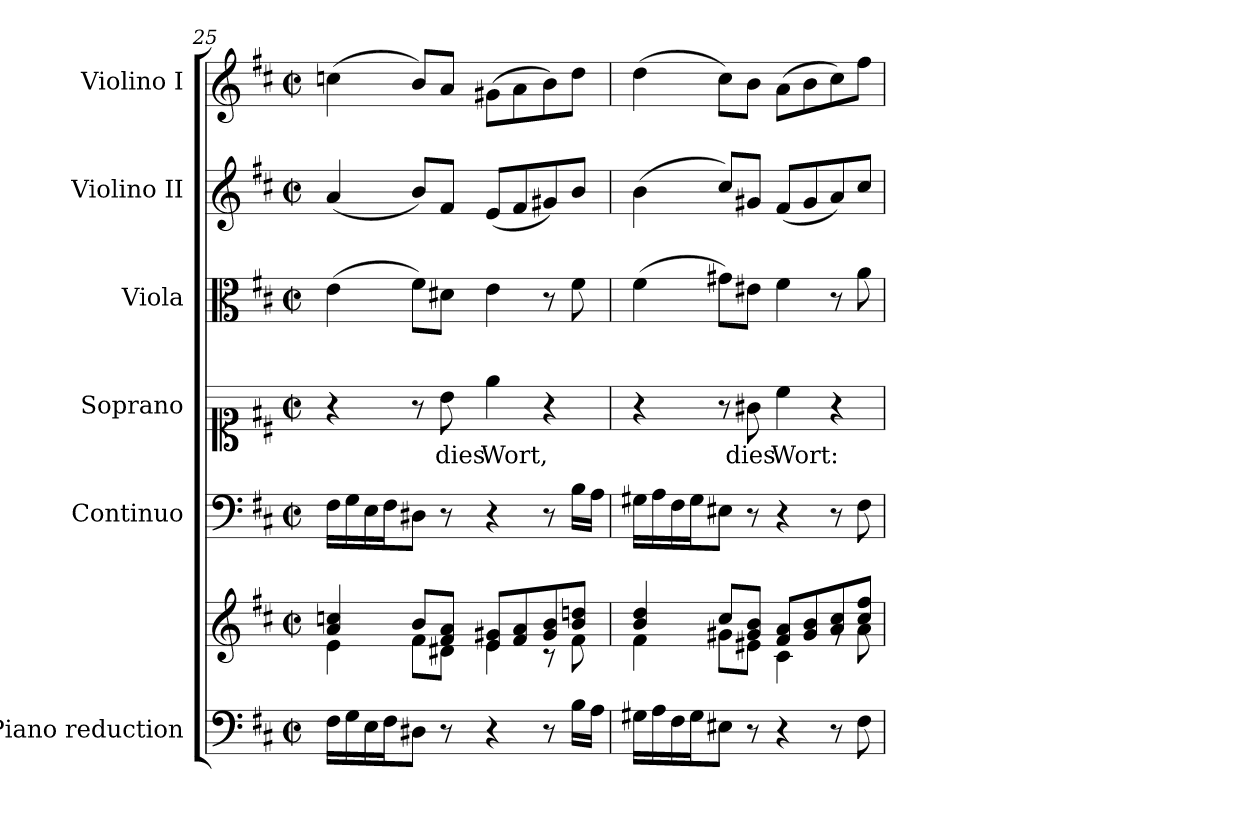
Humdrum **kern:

**kern	**kern	**kern	**kern	**text	**kern	**kern	**kern
*part6	*part6	*part5	*part4	*part4	*part3	*part2	*part1
*staff7	*staff6	*staff5	*staff4	*staff4	*staff3	*staff2	*staff1
*I"Piano reduction	*	*I"Continuo	*I"Soprano	*	*I"Viola	*I"Violino II	*I"Violino I
*I'Pno	*	*	*	*	*I'Vla	*I'Vln	*I'Vln
*clefF4	*clefG2	*clefF4	*clefC1	*	*clefC3	*clefG2	*clefG2
*k[f#c#]	*k[f#c#]	*k[f#c#]	*k[f#c#]	*	*k[f#c#]	*k[f#c#]	*k[f#c#]
*M2/2	*M2/2	*M2/2	*M2/2	*	*M2/2	*M2/2	*M2/2
*met(c|)	*met(c|)	*met(c|)	*met(c|)	*	*met(c|)	*met(c|)	*met(c|)
=25	=25	=25	=25	=25	=25	=25	=25
*	*^	*	*	*	*	*	*
16F#\LL	4a/ 4ccn/	4e\	16F#\LL	4r	.	(>4e\	(<4a/	(>4ccn\
16G\	.	.	16G\	.	.	.	.	.
16E\	.	.	16E\	.	.	.	.	.
16F#\J	.	.	16F#\J	.	.	.	.	.
8D#X\J	8b/L	8f#\L	8D#X\J	8r	.	8f#\L)	8b/L)	8b/L)
!	!	!	!	!	!LO:LY:b	!	!	!
8r	8f#/ 8a/J	8d#X\J	8r	8b\	dies	8d#X\J	8f#/J	8a/J
!	!	!	!	!	!LO:LY:b	!	!	!
4r	8e/ 8g#X/L	4e\	4r	4ee\	Wort,	4e\	(<8e/L	(>8g#X\L
.	8f#/ 8a/	.	.	.	.	.	8f#/	8a\
8r	8g#/ 8b/	8r	8r	4r	.	8r	8g#X/)	8b\)
16B\LL	8b/ 8ddn/J	8f#\	16B\LL	.	.	8f#\	8b/J	8dd\J
16A\JJ	.	.	16A\JJ	.	.	.	.	.
=26	=26	=26	=26	=26	=26	=26	=26	=26
16G#X\LL	4b/ 4dd/	4f#\	16G#X\LL	4r	.	(>4f#\	(>4b\	(>4dd\
16A\	.	.	16A\	.	.	.	.	.
16F#\	.	.	16F#\	.	.	.	.	.
16G#\J	.	.	16G#\J	.	.	.	.	.
8E#X\J	8cc#/L	8g#X\L	8E#X\J	8r	.	8g#X\L)	8cc#/L)	8cc#\L)
!	!	!	!	!	!LO:LY:b	!	!	!
8r	8g#/ 8b/J	8e#X\J	8r	8g#X\	dies	8e#X\J	8g#X/J	8b\J
!	!	!	!	!	!LO:LY:b	!	!	!
4r	8f#/ 8a/L	4c#\	4r	4cc#\	Wort:	4f#\	(<8f#/L	(>8a\L
.	8g#/ 8b/	.	.	.	.	.	8g#/	8b\
8r	8a/ 8cc#/	8rg	8r	4r	.	8r	8a/)	8cc#\)
8F#\	8cc#/ 8ff#/J	8a\	8F#\	.	.	8a\	8cc#/J	8ff#\J
*	*v	*v	*	*	*	*	*	*
=	=	=	=	=	=	=	=
*-	*-	*-	*-	*-	*-	*-	*-
